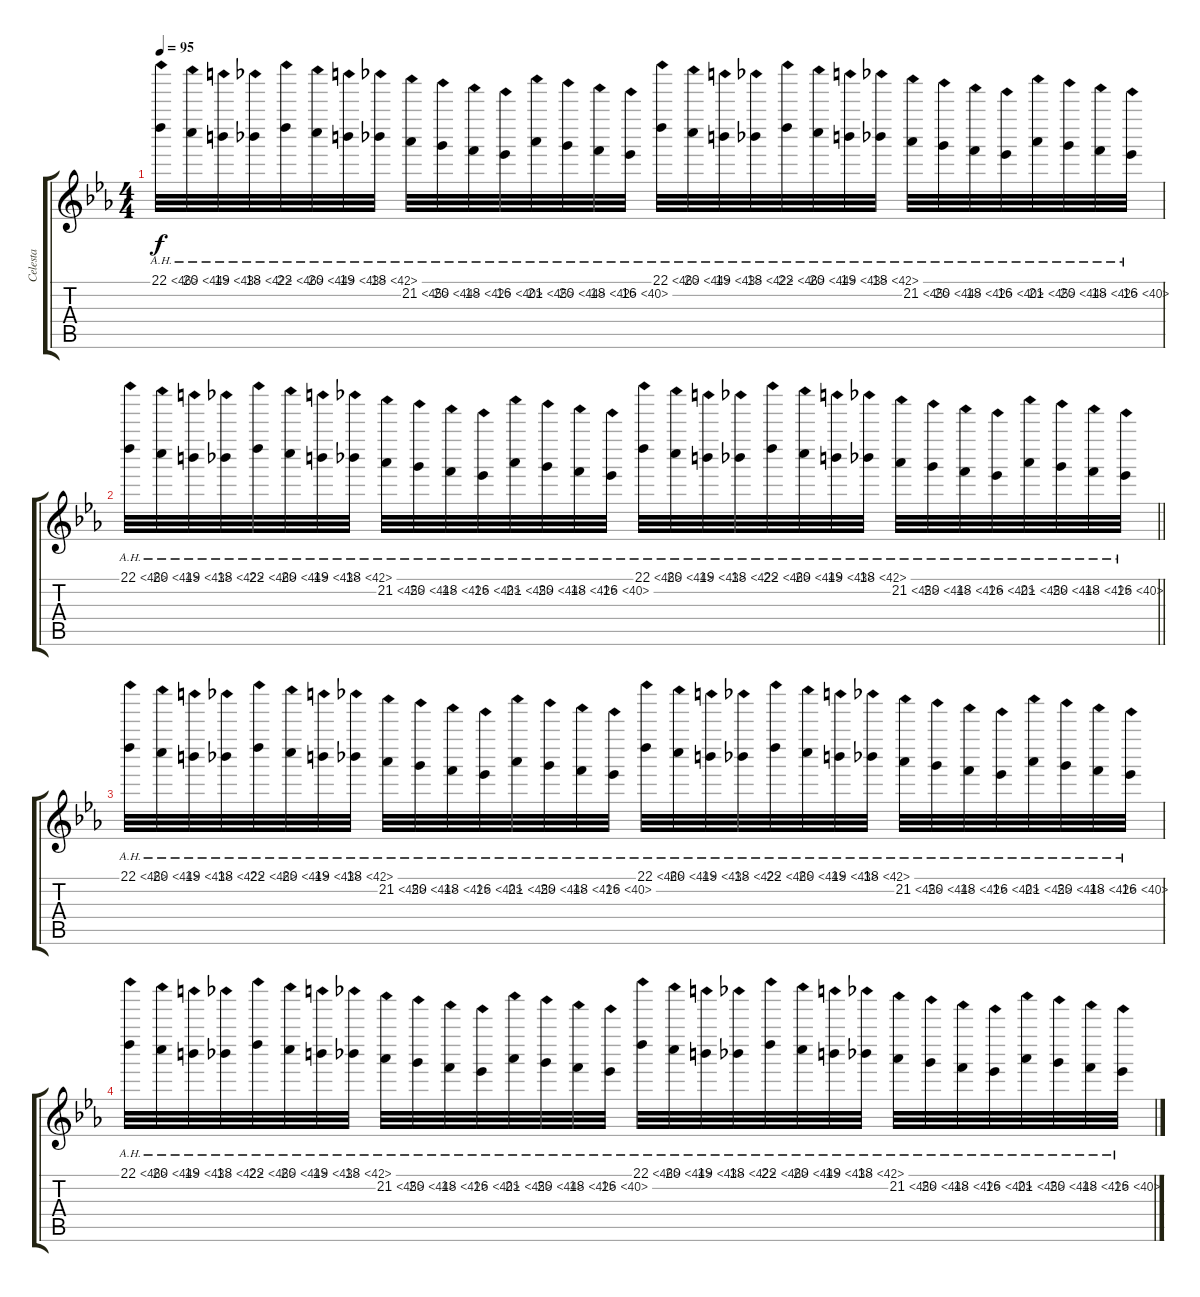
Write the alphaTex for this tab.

\track ("Celesta" "Celesta") {instrument celesta}
\staff {score tabs}
\tuning (E5 B4 G4 D4 A3 E3) {hide}
\ts (4 4)
\tempo 95
\clef g2
\ks eb
22.1{ah 24}.32{dy f} 20.1{ah 24}.32 19.1{ah 24}.32 18.1{ah 24}.32 22.1{ah 24}.32 20.1{ah 24}.32 19.1{ah 24}.32 18.1{ah 24}.32 21.2{ah 24}.32 20.2{ah 24}.32 18.2{ah 24}.32 16.2{ah 24}.32 21.2{ah 24}.32 20.2{ah 24}.32 18.2{ah 24}.32 16.2{ah 24}.32 22.1{ah 24}.32 20.1{ah 24}.32 19.1{ah 24}.32 18.1{ah 24}.32 22.1{ah 24}.32 20.1{ah 24}.32 19.1{ah 24}.32 18.1{ah 24}.32 21.2{ah 24}.32 20.2{ah 24}.32 18.2{ah 24}.32 16.2{ah 24}.32 21.2{ah 24}.32 20.2{ah 24}.32 18.2{ah 24}.32 16.2{ah 24}.32 |
\barLineRight lightlight
22.1{ah 24}.32 20.1{ah 24}.32 19.1{ah 24}.32 18.1{ah 24}.32 22.1{ah 24}.32 20.1{ah 24}.32 19.1{ah 24}.32 18.1{ah 24}.32 21.2{ah 24}.32 20.2{ah 24}.32 18.2{ah 24}.32 16.2{ah 24}.32 21.2{ah 24}.32 20.2{ah 24}.32 18.2{ah 24}.32 16.2{ah 24}.32 22.1{ah 24}.32 20.1{ah 24}.32 19.1{ah 24}.32 18.1{ah 24}.32 22.1{ah 24}.32 20.1{ah 24}.32 19.1{ah 24}.32 18.1{ah 24}.32 21.2{ah 24}.32 20.2{ah 24}.32 18.2{ah 24}.32 16.2{ah 24}.32 21.2{ah 24}.32 20.2{ah 24}.32 18.2{ah 24}.32 16.2{ah 24}.32 |
\section ("" "")
22.1{ah 24}.32 20.1{ah 24}.32 19.1{ah 24}.32 18.1{ah 24}.32 22.1{ah 24}.32 20.1{ah 24}.32 19.1{ah 24}.32 18.1{ah 24}.32 21.2{ah 24}.32 20.2{ah 24}.32 18.2{ah 24}.32 16.2{ah 24}.32 21.2{ah 24}.32 20.2{ah 24}.32 18.2{ah 24}.32 16.2{ah 24}.32 22.1{ah 24}.32 20.1{ah 24}.32 19.1{ah 24}.32 18.1{ah 24}.32 22.1{ah 24}.32 20.1{ah 24}.32 19.1{ah 24}.32 18.1{ah 24}.32 21.2{ah 24}.32 20.2{ah 24}.32 18.2{ah 24}.32 16.2{ah 24}.32 21.2{ah 24}.32 20.2{ah 24}.32 18.2{ah 24}.32 16.2{ah 24}.32 |
22.1{ah 24}.32 20.1{ah 24}.32 19.1{ah 24}.32 18.1{ah 24}.32 22.1{ah 24}.32 20.1{ah 24}.32 19.1{ah 24}.32 18.1{ah 24}.32 21.2{ah 24}.32 20.2{ah 24}.32 18.2{ah 24}.32 16.2{ah 24}.32 21.2{ah 24}.32 20.2{ah 24}.32 18.2{ah 24}.32 16.2{ah 24}.32 22.1{ah 24}.32 20.1{ah 24}.32 19.1{ah 24}.32 18.1{ah 24}.32 22.1{ah 24}.32 20.1{ah 24}.32 19.1{ah 24}.32 18.1{ah 24}.32 21.2{ah 24}.32 20.2{ah 24}.32 18.2{ah 24}.32 16.2{ah 24}.32 21.2{ah 24}.32 20.2{ah 24}.32 18.2{ah 24}.32 16.2{ah 24}.32
